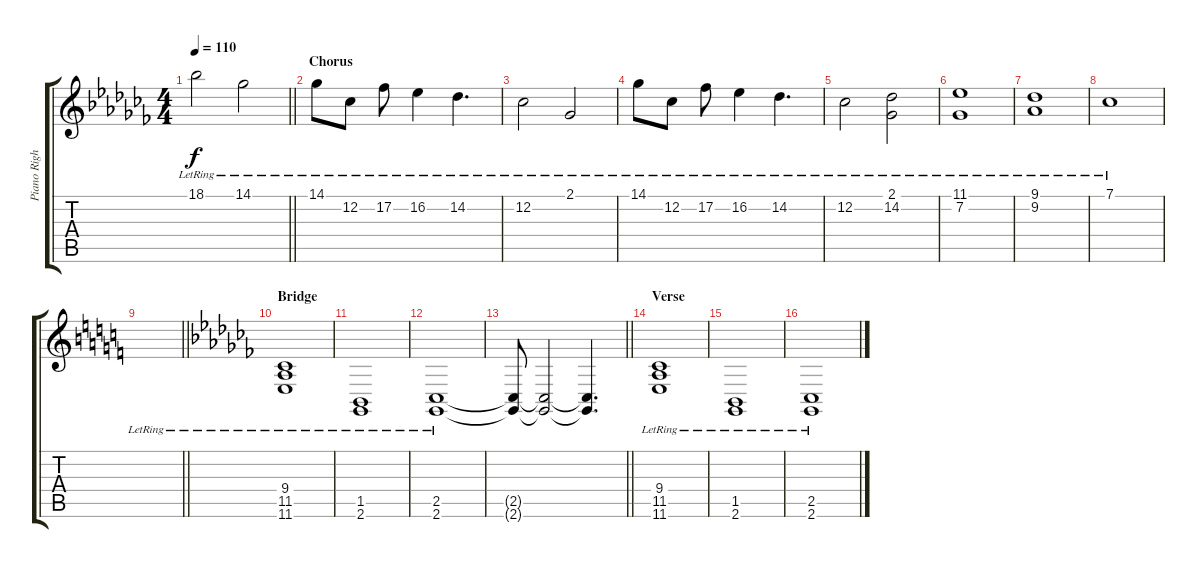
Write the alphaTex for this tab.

\track ("Piano Right Hand " "Piano Righ") {instrument acousticgrandpiano}
\staff {score tabs}
\tuning (E4 B3 G3 D3 A2 E2) {hide}
\ts (4 4)
\tempo 110
\clef g2
\barLineRight lightlight
\ks abminor
18.1{lr}.2{dy f} 14.1{lr}.2 |
\section ("" "Chorus")
14.1{lr}.8 12.2{lr}.8 17.2{lr}.8 16.2{lr}.4 14.2{lr}.4{d} |
12.2{lr}.2 2.1{lr}.2 |
14.1{lr}.8 12.2{lr}.8 17.2{lr}.8 16.2{lr}.4 14.2{lr}.4{d} |
12.2{lr}.2 (2.1{lr} 14.2{lr}).2 |
(11.1{lr} 7.2{lr}).1 |
(9.1{lr} 9.2{lr}).1 |
7.1{lr}.1 |
\barLineRight lightlight
\ks c
|
\section ("" "Bridge")
\ks abminor
(9.4{lr} 11.5{lr} 11.6{lr}).1 |
(1.5{lr} 2.6{lr}).1 |
(2.5{lr} 2.6{lr}).1 |
\barLineRight lightlight
(2.5{t} 2.6{t}).8 (2.5{t} 2.6{t}).2 (2.5{t} 2.6{t}).4{d} |
\section ("" "Verse")
(9.4{lr} 11.5{lr} 11.6{lr}).1 |
(1.5{lr} 2.6{lr}).1 |
(2.5{lr} 2.6{lr}).1
